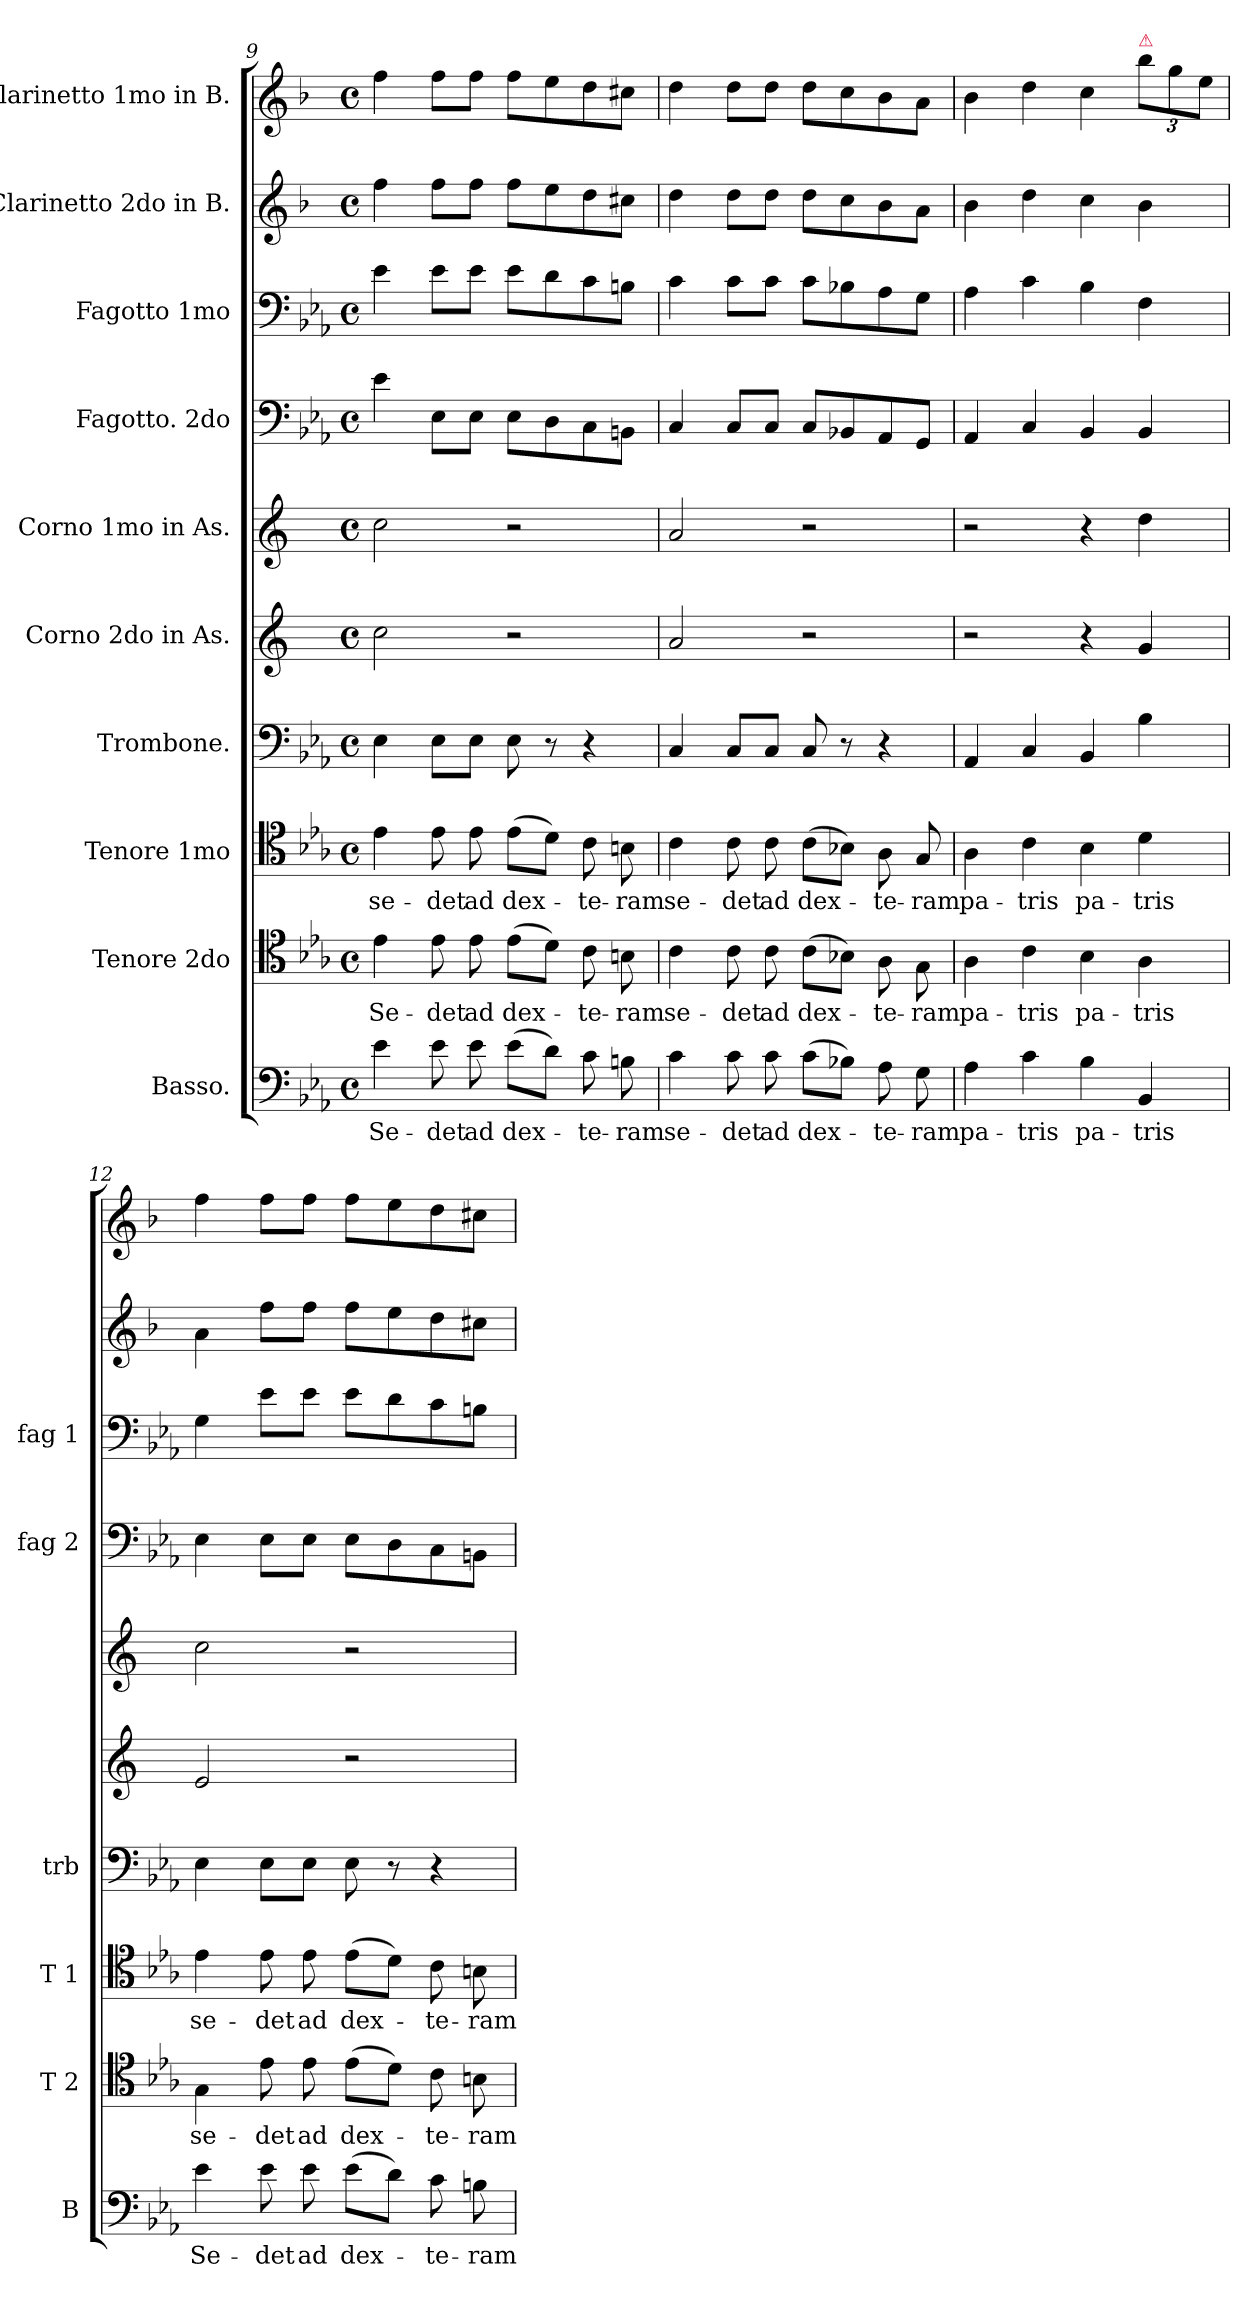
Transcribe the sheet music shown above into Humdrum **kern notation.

**kern	**text	**kern	**text	**kern	**text	**kern	**kern	**kern	**kern	**kern	**kern	**kern
*part10	*part10	*part9	*part9	*part8	*part8	*part7	*part6	*part5	*part4	*part3	*part2	*part1
*staff10	*staff10	*staff9	*staff9	*staff8	*staff8	*staff7	*staff6	*staff5	*staff4	*staff3	*staff2	*staff1
*I"Basso.	*	*I"Tenore 2do	*	*I"Tenore 1mo	*	*I"Trombone.	*I"Corno 2do in As.	*I"Corno 1mo in As.	*I"Fagotto. 2do	*I"Fagotto 1mo	*I"Clarinetto 2do in B.	*I"Clarinetto 1mo in B.
*I'B	*	*I'T 2	*	*I'T 1	*	*I'trb	*	*	*I'fag 2	*I'fag 1	*	*
*clefF4	*	*clefC4	*	*clefC4	*	*clefF4	*clefG2	*clefG2	*clefF4	*clefF4	*clefG2	*clefG2
*	*	*	*	*	*	*	*ITrd5c9	*ITrd-2c-3	*	*	*ITrd1c2	*ITrd1c2
*k[b-e-a-]	*	*k[b-e-a-]	*	*k[b-e-a-]	*	*k[b-e-a-]	*k[b-e-a-]	*k[b-e-a-]	*k[b-e-a-]	*k[b-e-a-]	*k[b-e-a-]	*k[b-e-a-]
*E-:	*	*E-:	*	*E-:	*	*E-:	*	*	*E-:	*E-:	*E-:	*E-:
*M4/4	*	*M4/4	*	*M4/4	*	*M4/4	*M4/4	*M4/4	*M4/4	*M4/4	*M4/4	*M4/4
*met(c)	*	*met(c)	*	*met(c)	*	*met(c)	*met(c)	*met(c)	*met(c)	*met(c)	*met(c)	*met(c)
=9	=9	=9	=9	=9	=9	=9	=9	=9	=9	=9	=9	=9
4e-\	Se-	4e-\	Se-	4e-\	se-	4E-\	2e-\	2ee-\	4e-\	4e-\	4ee-\	4ee-\
8e-\	-det	8e-\	-det	8e-\	-det	8E-\L	.	.	8E-\L	8e-\L	8ee-\L	8ee-\L
8e-\	ad	8e-\	ad	8e-\	ad	8E-\J	.	.	8E-\J	8e-\J	8ee-\J	8ee-\J
(8e-\L	dex-	(8e-\L	dex-	(8e-\L	dex-	8E-\	2r	2r	8E-\L	8e-\L	8ee-\L	8ee-\L
8d\J)	.	8d\J)	.	8d\J)	.	8r	.	.	8D\	8d\	8dd\	8dd\
8c\	-te-	8c\	-te-	8c\	-te-	4r	.	.	8C\	8c\	8cc\	8cc\
8Bn\	-ram	8Bn\	-ram	8Bn\	-ram	.	.	.	8BBn\J	8Bn\J	8bn\J	8bn\J
=10	=10	=10	=10	=10	=10	=10	=10	=10	=10	=10	=10	=10
4c\	se-	4c\	se-	4c\	se-	4C/	2c/	2cc/	4C/	4c\	4cc\	4cc\
8c\	-det	8c\	-det	8c\	-det	8C/L	.	.	8C/L	8c\L	8cc\L	8cc\L
8c\	ad	8c\	ad	8c\	ad	8C/J	.	.	8C/J	8c\J	8cc\J	8cc\J
(8c\L	dex-	(8c\L	dex-	(8c\L	dex-	8C/	2r	2r	8C/L	8c\L	8cc\L	8cc\L
8B-X\J)	.	8B-X\J)	.	8B-X\J)	.	8r	.	.	8BB-X/	8B-X\	8b-\	8b-\
8A-\	-te-	8A-\	-te-	8A-\	-te-	4r	.	.	8AA-/	8A-\	8a-\	8a-\
8G\	-ram	8G\	-ram	8G/	-ram	.	.	.	8GG/J	8G\J	8g\J	8g\J
=11	=11	=11	=11	=11	=11	=11	=11	=11	=11	=11	=11	=11
4A-\	pa-	4A-\	pa-	4A-\	pa-	4AA-/	2r	2r	4AA-/	4A-\	4a-\	4a-\
4c\	-tris	4c\	-tris	4c\	-tris	4C/	.	.	4C/	4c\	4cc\	4cc\
4B-\	pa-	4B-\	pa-	4B-\	pa-	4BB-/	4r	4r	4BB-/	4B-\	4b-\	4b-\
!	!	!	!	!	!	!	!	!	!	!	!	!LO:TX:a:color=crimson:t=⚠
4BB-/	-tris	4A-\	-tris	4d\	-tris	4B-\	4B-/	4ff\	4BB-/	4F\	4a-\	12aa-\L
.	.	.	.	.	.	.	.	.	.	.	.	12ff\
.	.	.	.	.	.	.	.	.	.	.	.	12dd\J
=12	=12	=12	=12	=12	=12	=12	=12	=12	=12	=12	=12	=12
4e-\	Se-	4G\	se-	4e-\	se-	4E-\	2G/	2ee-\	4E-\	4G\	4g\	4ee-\
8e-\	-det	8e-\	-det	8e-\	-det	8E-\L	.	.	8E-\L	8e-\L	8ee-\L	8ee-\L
8e-\	ad	8e-\	ad	8e-\	ad	8E-\J	.	.	8E-\J	8e-\J	8ee-\J	8ee-\J
(8e-\L	dex-	(8e-\L	dex-	(8e-\L	dex-	8E-\	2r	2r	8E-\L	8e-\L	8ee-\L	8ee-\L
8d\J)	.	8d\J)	.	8d\J)	.	8r	.	.	8D\	8d\	8dd\	8dd\
8c\	-te-	8c\	-te-	8c\	-te-	4r	.	.	8C\	8c\	8cc\	8cc\
8Bn\	-ram	8Bn\	-ram	8Bn\	-ram	.	.	.	8BBn\J	8Bn\J	8bn\J	8bn\J
=	=	=	=	=	=	=	=	=	=	=	=	=
*-	*-	*-	*-	*-	*-	*-	*-	*-	*-	*-	*-	*-
